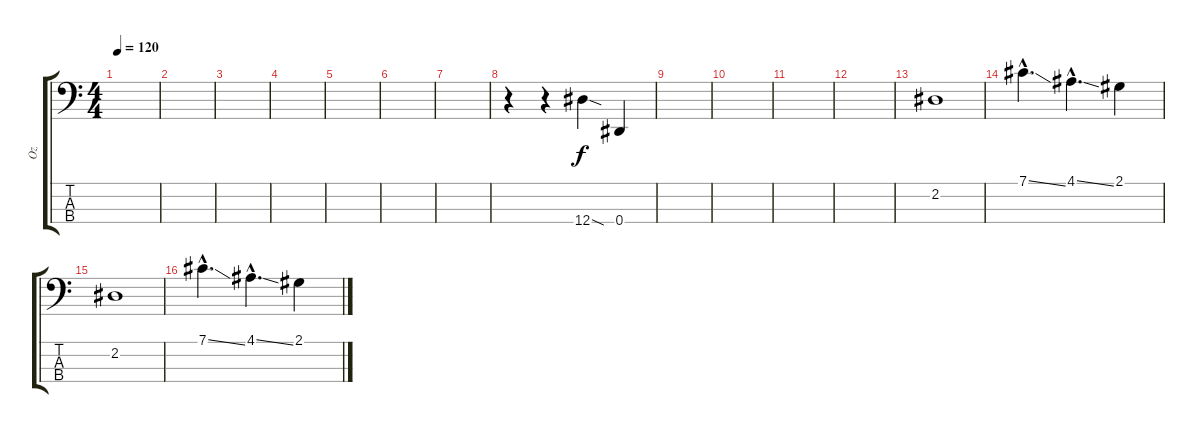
\track ("Oz" "Oz") {instrument electricbasspick}
\staff {score tabs}
\tuning (Gb2 Db2 Ab1 Eb1) {hide}
\ts (4 4)
\tempo 120
\clef f4
\ks c
|
|
|
|
|
|
|
r.4 r.4 12.4{sod}.4 0.4.4 |
|
|
|
|
2.2.1 |
7.1{ss hac}.4{d} 4.1{ss hac}.4{d} 2.1.4 |
2.2.1 |
7.1{ss hac}.4{d} 4.1{ss hac}.4{d} 2.1.4
